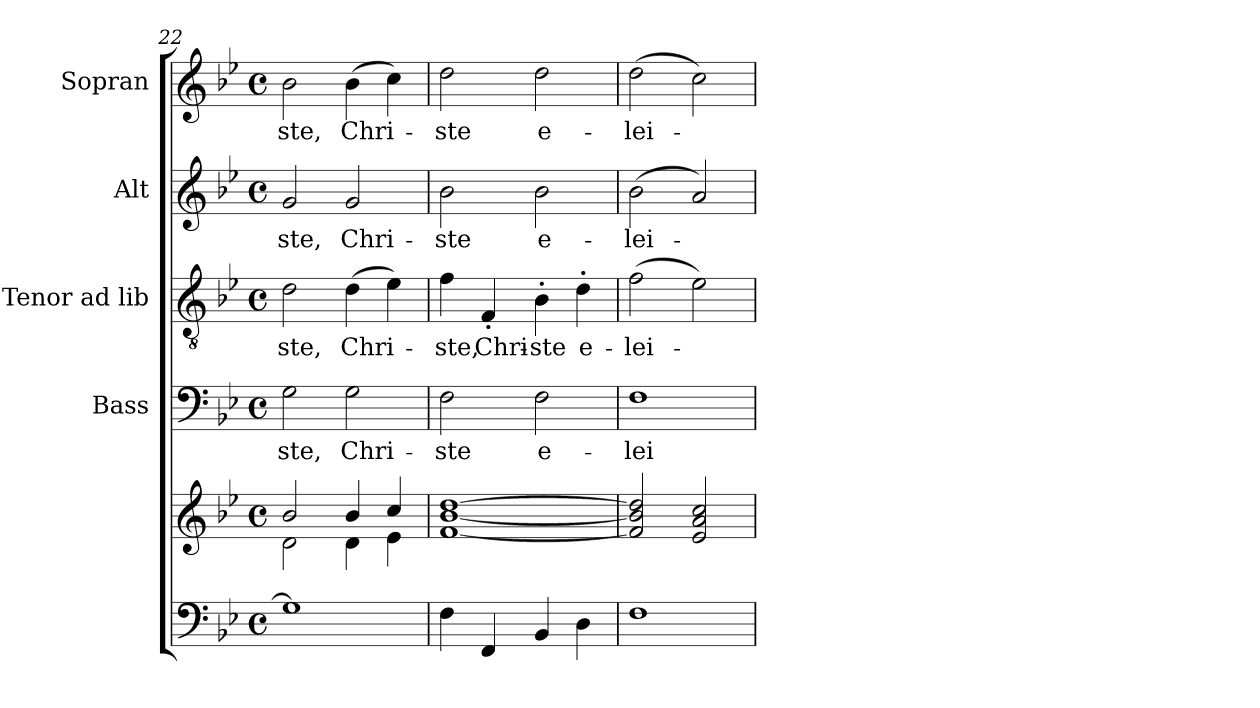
**kern	**kern	**kern	**text	**kern	**text	**kern	**text	**kern	**text
*part5	*part5	*part4	*part4	*part3	*part3	*part2	*part2	*part1	*part1
*staff6	*staff5	*staff4	*staff4	*staff3	*staff3	*staff2	*staff2	*staff1	*staff1
*	*	*I"Bass	*	*I"Tenor ad lib	*	*I"Alt	*	*I"Sopran	*
*	*	*I'B	*	*I'T	*	*I'A	*	*I'S	*
!!LO:LB:g=z
*clefF4	*clefG2	*clefF4	*	*clefGv2	*	*clefG2	*	*clefG2	*
*k[b-e-]	*k[b-e-]	*k[b-e-]	*	*k[b-e-]	*	*k[b-e-]	*	*k[b-e-]	*
*B-:	*B-:	*B-:	*	*B-:	*	*B-:	*	*B-:	*
*M4/4	*M4/4	*M4/4	*	*M4/4	*	*M4/4	*	*M4/4	*
*met(c)	*met(c)	*met(c)	*	*met(c)	*	*met(c)	*	*met(c)	*
=22	=22	=22	=22	=22	=22	=22	=22	=22	=22
*	*^	*	*	*	*	*	*	*	*
!	!	!	!	!LO:LY:b	!	!LO:LY:b	!	!LO:LY:b	!	!LO:LY:b
1G]	2b-/	2d\	2G\	-ste,	2d\	-ste,	2g/	-ste,	2b-\	-ste,
!	!	!	!	!LO:LY:b	!	!LO:LY:b	!	!LO:LY:b	!	!LO:LY:b
.	4b-/	4d\	2G\	Chri-	(>4d\	Chri-	2g/	Chri-	(>4b-\	Chri-
.	4cc/	4e-\	.	.	4e-\)	.	.	.	4cc\)	.
=23	=23	=23	=23	=23	=23	=23	=23	=23	=23	=23
!	!	!	!	!LO:LY:b	!	!LO:LY:b	!	!LO:LY:b	!	!LO:LY:b
*	*v	*v	*	*	*	*	*	*	*	*
4F\	[1f [1b- [1dd	2F\	-ste	4f\	-ste,	2b-\	-ste	2dd\	-ste
!	!	!	!	!	!LO:LY:b	!	!	!	!
4FF/	.	.	.	4F'</	Chri-	.	.	.	.
!	!	!	!LO:LY:b	!	!LO:LY:b	!	!LO:LY:b	!	!LO:LY:b
4BB-/	.	2F\	e-	4B-'>\	-ste	2b-\	e-	2dd\	e-
!	!	!	!	!	!LO:LY:b	!	!	!	!
4D\	.	.	.	4d'>\	e-	.	.	.	.
=24	=24	=24	=24	=24	=24	=24	=24	=24	=24
!	!	!	!LO:LY:b	!	!LO:LY:b	!	!LO:LY:b	!	!LO:LY:b
1F	2f/] 2b-/] 2dd/]	1F	-lei-	(>2f\	-lei-	(>2b-\	-lei-	(>2dd\	-lei-
.	2e-/ 2a/ 2cc/	.	.	2e-\)	.	2a/)	.	2cc\)	.
=	=	=	=	=	=	=	=	=	=
*-	*-	*-	*-	*-	*-	*-	*-	*-	*-
